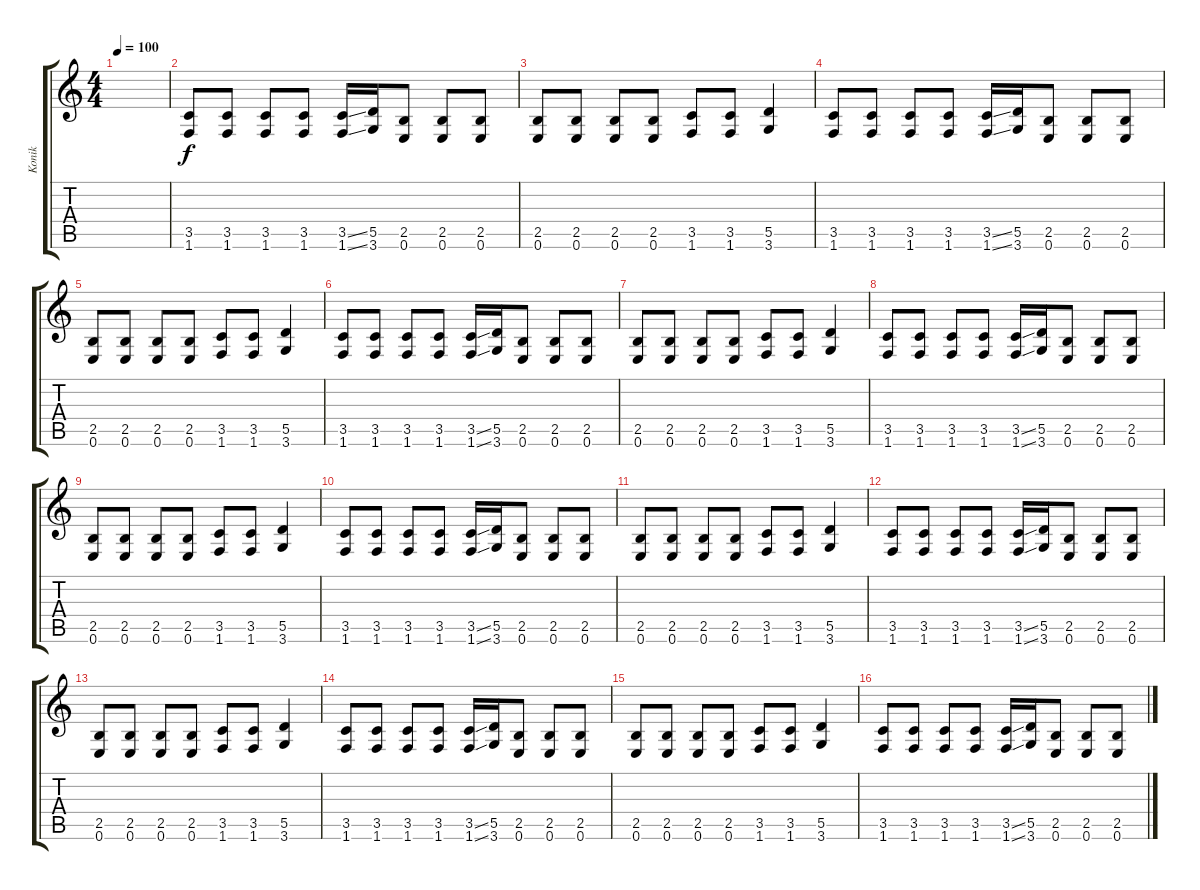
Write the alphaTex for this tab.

\track ("Konik" "Konik") {instrument distortionguitar}
\staff {score tabs}
\tuning (E4 B3 G3 D3 A2 E2) {hide}
\ts (4 4)
\tempo 100
\clef g2
\ks c
|
(3.5 1.6).8 (3.5 1.6).8 (3.5 1.6).8 (3.5 1.6).8 (3.5{ss} 1.6{ss}).16 (5.5 3.6).16 (2.5 0.6).8 (2.5 0.6).8 (2.5 0.6).8 |
(2.5 0.6).8 (2.5 0.6).8 (2.5 0.6).8 (2.5 0.6).8 (3.5 1.6).8 (3.5 1.6).8 (5.5 3.6).4 |
(3.5 1.6).8 (3.5 1.6).8 (3.5 1.6).8 (3.5 1.6).8 (3.5{ss} 1.6{ss}).16 (5.5 3.6).16 (2.5 0.6).8 (2.5 0.6).8 (2.5 0.6).8 |
(2.5 0.6).8 (2.5 0.6).8 (2.5 0.6).8 (2.5 0.6).8 (3.5 1.6).8 (3.5 1.6).8 (5.5 3.6).4 |
(3.5 1.6).8 (3.5 1.6).8 (3.5 1.6).8 (3.5 1.6).8 (3.5{ss} 1.6{ss}).16 (5.5 3.6).16 (2.5 0.6).8 (2.5 0.6).8 (2.5 0.6).8 |
(2.5 0.6).8 (2.5 0.6).8 (2.5 0.6).8 (2.5 0.6).8 (3.5 1.6).8 (3.5 1.6).8 (5.5 3.6).4 |
(3.5 1.6).8 (3.5 1.6).8 (3.5 1.6).8 (3.5 1.6).8 (3.5{ss} 1.6{ss}).16 (5.5 3.6).16 (2.5 0.6).8 (2.5 0.6).8 (2.5 0.6).8 |
(2.5 0.6).8 (2.5 0.6).8 (2.5 0.6).8 (2.5 0.6).8 (3.5 1.6).8 (3.5 1.6).8 (5.5 3.6).4 |
(3.5 1.6).8 (3.5 1.6).8 (3.5 1.6).8 (3.5 1.6).8 (3.5{ss} 1.6{ss}).16 (5.5 3.6).16 (2.5 0.6).8 (2.5 0.6).8 (2.5 0.6).8 |
(2.5 0.6).8 (2.5 0.6).8 (2.5 0.6).8 (2.5 0.6).8 (3.5 1.6).8 (3.5 1.6).8 (5.5 3.6).4 |
(3.5 1.6).8 (3.5 1.6).8 (3.5 1.6).8 (3.5 1.6).8 (3.5{ss} 1.6{ss}).16 (5.5 3.6).16 (2.5 0.6).8 (2.5 0.6).8 (2.5 0.6).8 |
(2.5 0.6).8 (2.5 0.6).8 (2.5 0.6).8 (2.5 0.6).8 (3.5 1.6).8 (3.5 1.6).8 (5.5 3.6).4 |
(3.5 1.6).8 (3.5 1.6).8 (3.5 1.6).8 (3.5 1.6).8 (3.5{ss} 1.6{ss}).16 (5.5 3.6).16 (2.5 0.6).8 (2.5 0.6).8 (2.5 0.6).8 |
(2.5 0.6).8 (2.5 0.6).8 (2.5 0.6).8 (2.5 0.6).8 (3.5 1.6).8 (3.5 1.6).8 (5.5 3.6).4 |
(3.5 1.6).8 (3.5 1.6).8 (3.5 1.6).8 (3.5 1.6).8 (3.5{ss} 1.6{ss}).16 (5.5 3.6).16 (2.5 0.6).8 (2.5 0.6).8 (2.5 0.6).8
